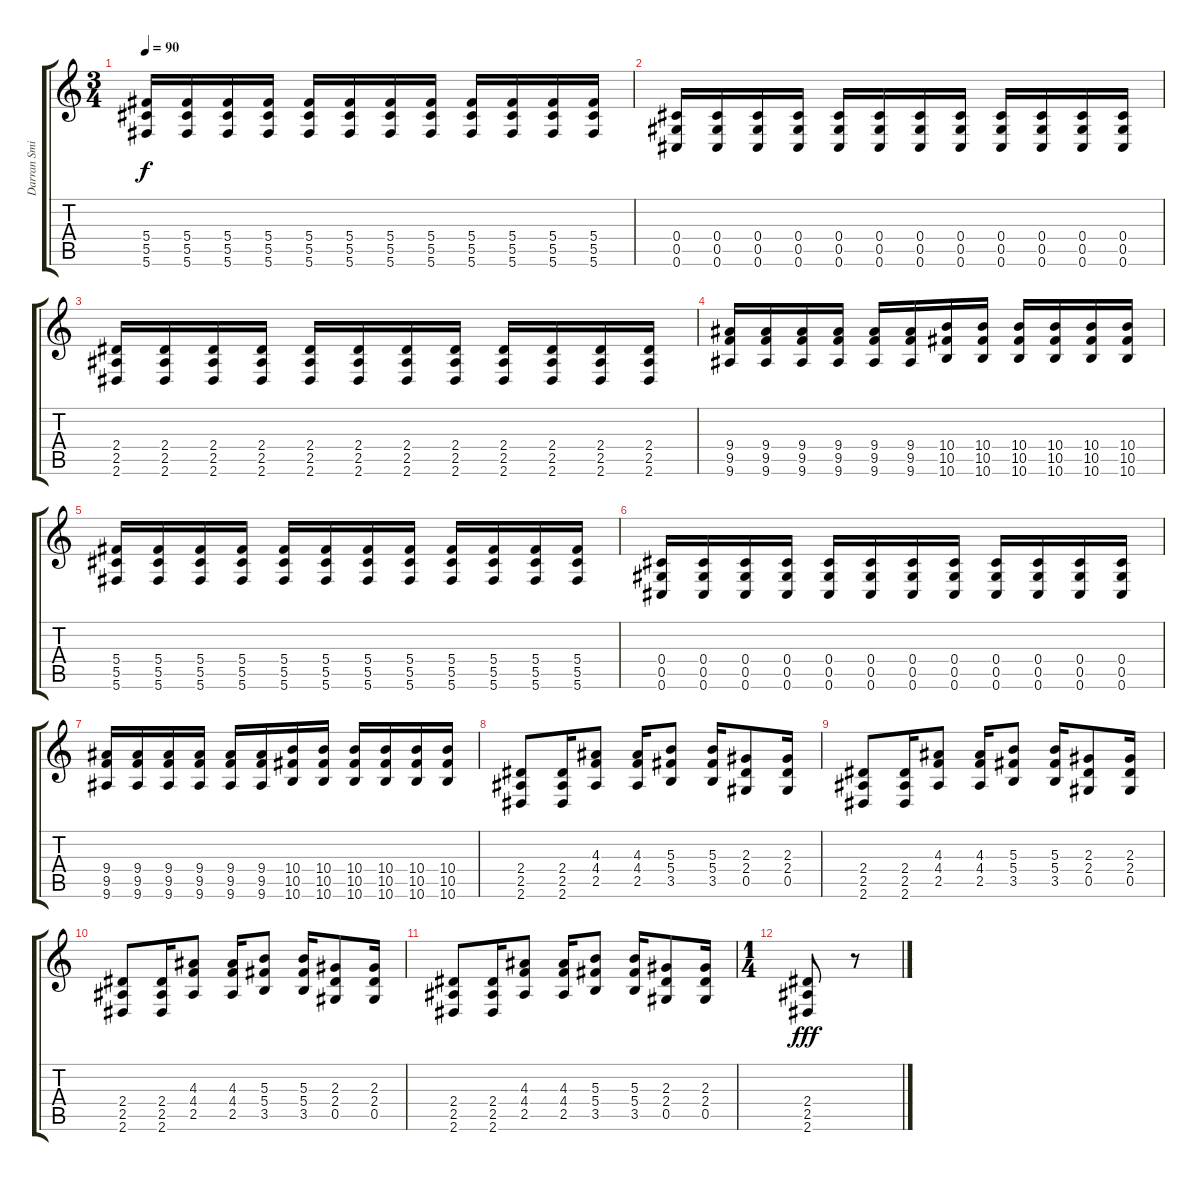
\track ("Darran Smith" "Darran Smi") {instrument distortionguitar}
\staff {score tabs}
\tuning (Eb4 Bb3 Gb3 Db3 Ab2 Db2) {hide}
\ts (3 4)
\tempo 90
\clef g2
\ks c
(5.4 5.5 5.6).16{dy f} (5.4 5.5 5.6).16 (5.4 5.5 5.6).16 (5.4 5.5 5.6).16 (5.4 5.5 5.6).16 (5.4 5.5 5.6).16 (5.4 5.5 5.6).16 (5.4 5.5 5.6).16 (5.4 5.5 5.6).16 (5.4 5.5 5.6).16 (5.4 5.5 5.6).16 (5.4 5.5 5.6).16 |
(0.4 0.5 0.6).16 (0.4 0.5 0.6).16 (0.4 0.5 0.6).16 (0.4 0.5 0.6).16 (0.4 0.5 0.6).16 (0.4 0.5 0.6).16 (0.4 0.5 0.6).16 (0.4 0.5 0.6).16 (0.4 0.5 0.6).16 (0.4 0.5 0.6).16 (0.4 0.5 0.6).16 (0.4 0.5 0.6).16 |
(2.4 2.5 2.6).16 (2.4 2.5 2.6).16 (2.4 2.5 2.6).16 (2.4 2.5 2.6).16 (2.4 2.5 2.6).16 (2.4 2.5 2.6).16 (2.4 2.5 2.6).16 (2.4 2.5 2.6).16 (2.4 2.5 2.6).16 (2.4 2.5 2.6).16 (2.4 2.5 2.6).16 (2.4 2.5 2.6).16 |
(9.4 9.5 9.6).16 (9.4 9.5 9.6).16 (9.4 9.5 9.6).16 (9.4 9.5 9.6).16 (9.4 9.5 9.6).16 (9.4 9.5 9.6).16 (10.4 10.5 10.6).16 (10.4 10.5 10.6).16 (10.4 10.5 10.6).16 (10.4 10.5 10.6).16 (10.4 10.5 10.6).16 (10.4 10.5 10.6).16 |
(5.4 5.5 5.6).16 (5.4 5.5 5.6).16 (5.4 5.5 5.6).16 (5.4 5.5 5.6).16 (5.4 5.5 5.6).16 (5.4 5.5 5.6).16 (5.4 5.5 5.6).16 (5.4 5.5 5.6).16 (5.4 5.5 5.6).16 (5.4 5.5 5.6).16 (5.4 5.5 5.6).16 (5.4 5.5 5.6).16 |
(0.4 0.5 0.6).16 (0.4 0.5 0.6).16 (0.4 0.5 0.6).16 (0.4 0.5 0.6).16 (0.4 0.5 0.6).16 (0.4 0.5 0.6).16 (0.4 0.5 0.6).16 (0.4 0.5 0.6).16 (0.4 0.5 0.6).16 (0.4 0.5 0.6).16 (0.4 0.5 0.6).16 (0.4 0.5 0.6).16 |
(9.4 9.5 9.6).16 (9.4 9.5 9.6).16 (9.4 9.5 9.6).16 (9.4 9.5 9.6).16 (9.4 9.5 9.6).16 (9.4 9.5 9.6).16 (10.4 10.5 10.6).16 (10.4 10.5 10.6).16 (10.4 10.5 10.6).16 (10.4 10.5 10.6).16 (10.4 10.5 10.6).16 (10.4 10.5 10.6).16 |
(2.4 2.5 2.6).8 (2.4 2.5 2.6).16 (4.3 4.4 2.5).8 (4.3 4.4 2.5).16 (5.3 5.4 3.5).8 (5.3 5.4 3.5).16 (2.3 2.4 0.5).8 (2.3 2.4 0.5).16 |
(2.4 2.5 2.6).8 (2.4 2.5 2.6).16 (4.3 4.4 2.5).8 (4.3 4.4 2.5).16 (5.3 5.4 3.5).8 (5.3 5.4 3.5).16 (2.3 2.4 0.5).8 (2.3 2.4 0.5).16 |
(2.4 2.5 2.6).8 (2.4 2.5 2.6).16 (4.3 4.4 2.5).8 (4.3 4.4 2.5).16 (5.3 5.4 3.5).8 (5.3 5.4 3.5).16 (2.3 2.4 0.5).8 (2.3 2.4 0.5).16 |
(2.4 2.5 2.6).8 (2.4 2.5 2.6).16 (4.3 4.4 2.5).8 (4.3 4.4 2.5).16 (5.3 5.4 3.5).8 (5.3 5.4 3.5).16 (2.3 2.4 0.5).8 (2.3 2.4 0.5).16 |
\ts (1 4)
(2.4 2.5 2.6).8{dy fff} r.8
